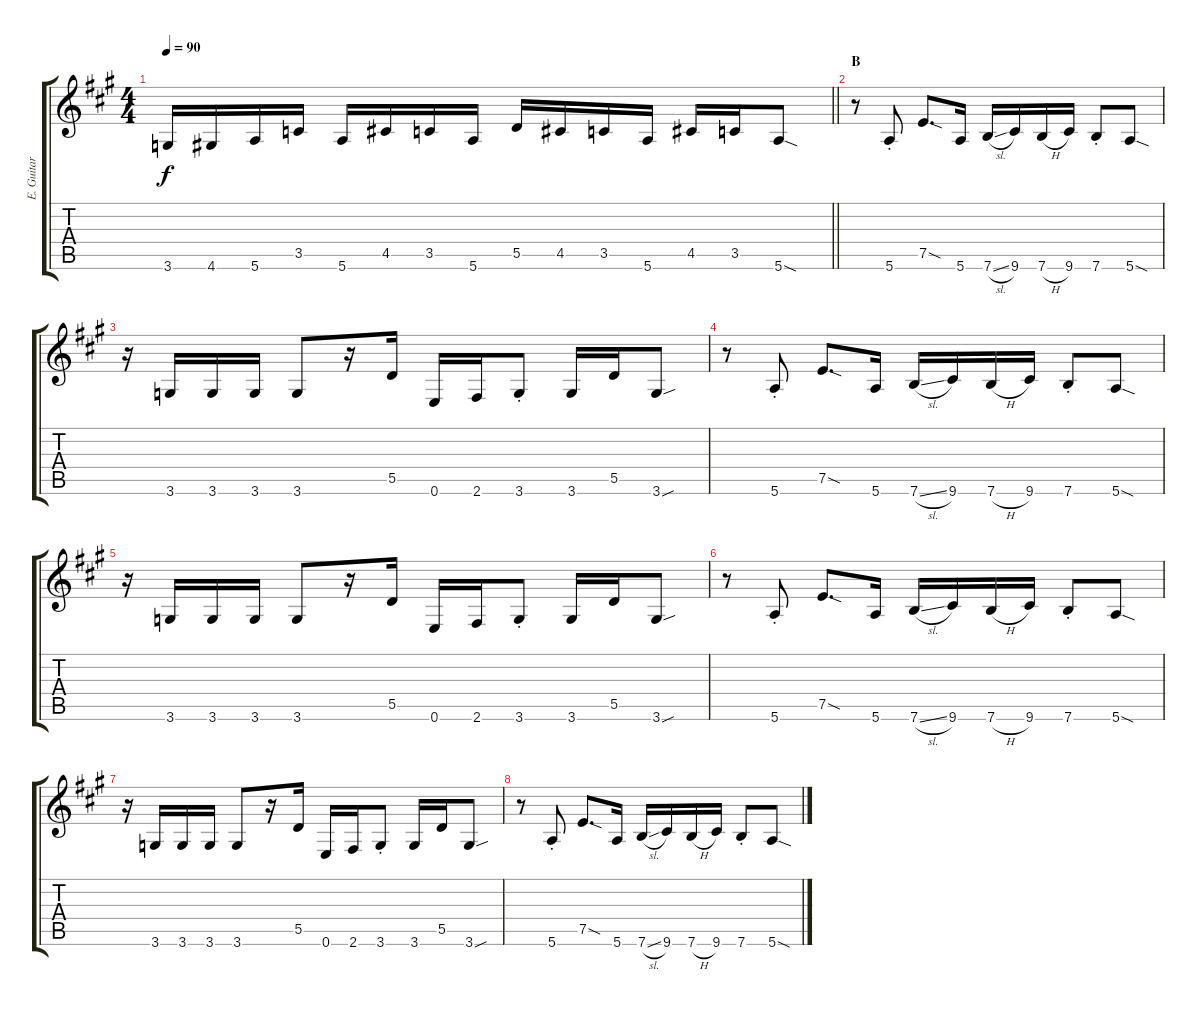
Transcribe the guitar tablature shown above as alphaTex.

\track ("E. Guitar II" "E. Guitar ") {instrument electricguitarclean}
\staff {score tabs}
\tuning (E4 B3 G3 D3 A2 E2) {hide}
\ts (4 4)
\tempo 90
\clef g2
\barLineRight lightlight
\ks a
3.6.16{dy f} 4.6.16 5.6.16 3.5.16 5.6.16 4.5.16 3.5.16 5.6.16 5.5.16 4.5.16 3.5.16 5.6.16 4.5.16 3.5.16 5.6{sod}.8 |
\section ("" "B")
r.8 5.6{st}.8 7.5{sod}.8{d} 5.6.16 7.6{sl}.16 9.6.16 7.6{h}.16 9.6.16 7.6{st}.8 5.6{sod}.8 |
r.16 3.6.16 3.6.16 3.6.16 3.6.8 r.16 5.5.16 0.6.16 2.6.16 3.6{st}.8 3.6.16 5.5.16 3.6{sou}.8 |
r.8 5.6{st}.8 7.5{sod}.8{d} 5.6.16 7.6{sl}.16 9.6.16 7.6{h}.16 9.6.16 7.6{st}.8 5.6{sod}.8 |
r.16 3.6.16 3.6.16 3.6.16 3.6.8 r.16 5.5.16 0.6.16 2.6.16 3.6{st}.8 3.6.16 5.5.16 3.6{sou}.8 |
r.8 5.6{st}.8 7.5{sod}.8{d} 5.6.16 7.6{sl}.16 9.6.16 7.6{h}.16 9.6.16 7.6{st}.8 5.6{sod}.8 |
r.16 3.6.16 3.6.16 3.6.16 3.6.8 r.16 5.5.16 0.6.16 2.6.16 3.6{st}.8 3.6.16 5.5.16 3.6{sou}.8 |
r.8 5.6{st}.8 7.5{sod}.8{d} 5.6.16 7.6{sl}.16 9.6.16 7.6{h}.16 9.6.16 7.6{st}.8 5.6{sod}.8
